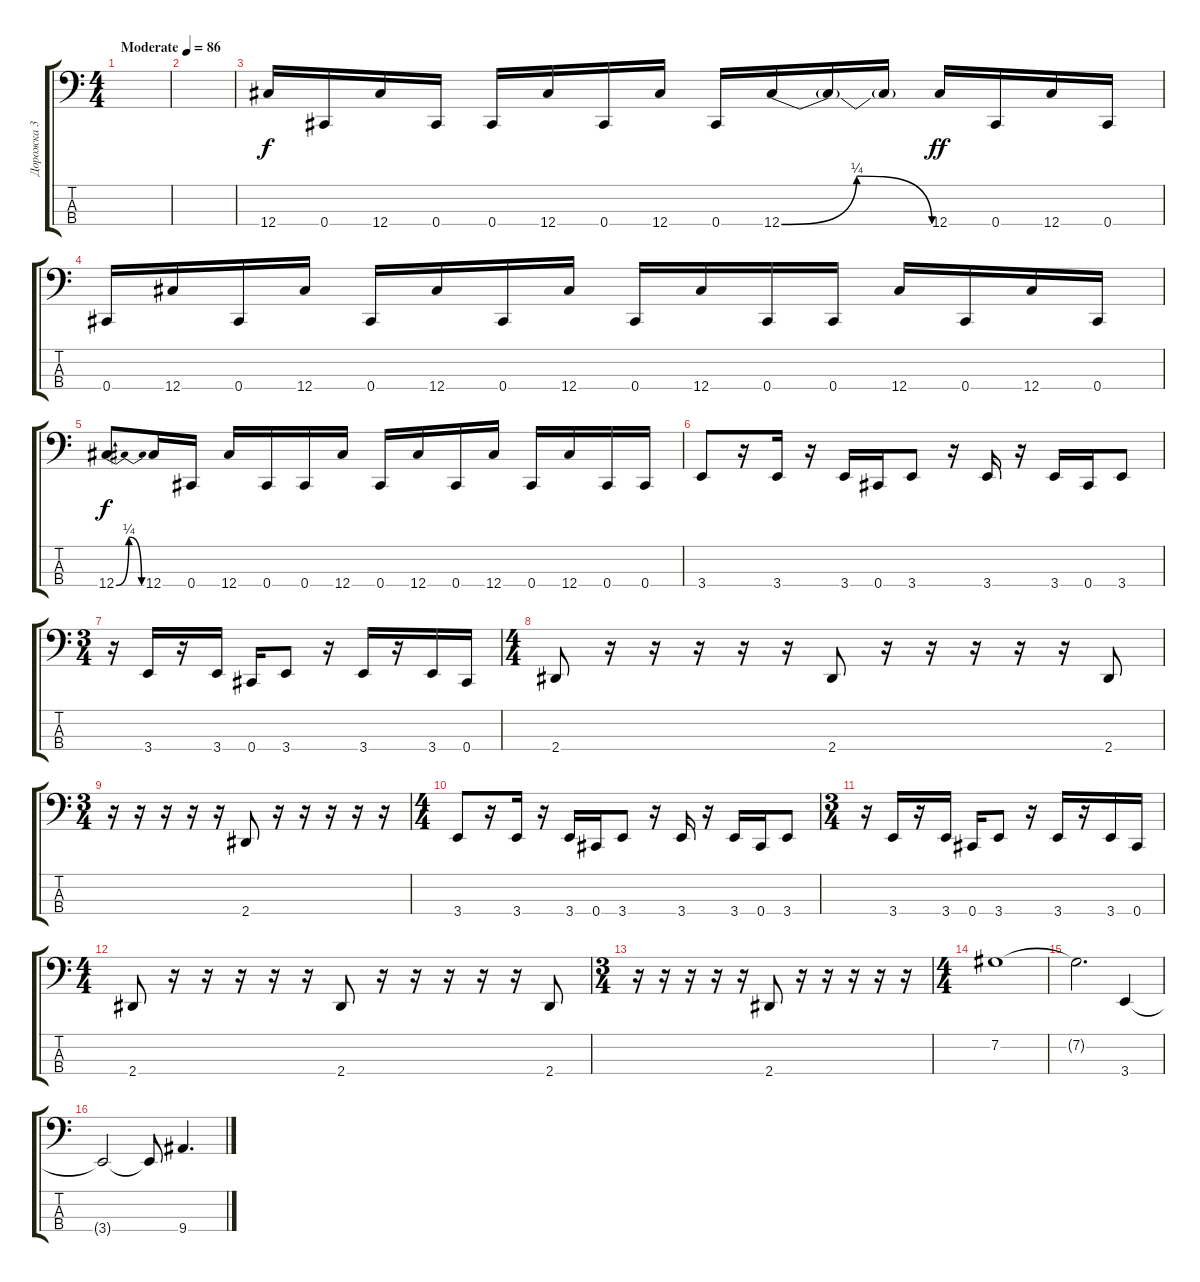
\track ("Дорожка 3" "Дорожка 3") {instrument electricbassfinger}
\staff {score tabs}
\tuning (Gb2 Db2 Ab1 Db1) {hide}
\ts (4 4)
\tempo (86 "Moderate")
\clef f4
\ks c
|
|
12.4.16 0.4.16 12.4.16 0.4.16 0.4.16 12.4.16 0.4.16 12.4.16 0.4.16 12.4{be (bendrelease 0 0 30 1 30 1 60 0)}.16 12.4{t}.16{dy f} 12.4{t}.16 12.4.16{dy ff} 0.4.16 12.4.16 0.4.16 |
0.4.16 12.4.16 0.4.16 12.4.16 0.4.16 12.4.16 0.4.16 12.4.16 0.4.16 12.4.16 0.4.16 0.4.16 12.4.16 0.4.16 12.4.16 0.4.16 |
12.4{be (bendrelease 0 0 30 1 30 1 60 0)}.8{dy f} 12.4.16 0.4.16 12.4.16 0.4.16 0.4.16 12.4.16 0.4.16 12.4.16 0.4.16 12.4.16 0.4.16 12.4.16 0.4.16 0.4.16 |
3.4.8 r.16 3.4.16 r.16 3.4.16 0.4.16 3.4.8 r.16 3.4.16 r.16 3.4.16 0.4.16 3.4.8 |
\ts (3 4)
r.16 3.4.16 r.16 3.4.16 0.4.16 3.4.8 r.16 3.4.16 r.16 3.4.16 0.4.16 |
\ts (4 4)
2.4.8 r.16 r.16 r.16 r.16 r.16 2.4.8 r.16 r.16 r.16 r.16 r.16 2.4.8 |
\ts (3 4)
r.16 r.16 r.16 r.16 r.16 2.4.8 r.16 r.16 r.16 r.16 r.16 |
\ts (4 4)
3.4.8 r.16 3.4.16 r.16 3.4.16 0.4.16 3.4.8 r.16 3.4.16 r.16 3.4.16 0.4.16 3.4.8 |
\ts (3 4)
r.16 3.4.16 r.16 3.4.16 0.4.16 3.4.8 r.16 3.4.16 r.16 3.4.16 0.4.16 |
\ts (4 4)
2.4.8 r.16 r.16 r.16 r.16 r.16 2.4.8 r.16 r.16 r.16 r.16 r.16 2.4.8 |
\ts (3 4)
r.16 r.16 r.16 r.16 r.16 2.4.8 r.16 r.16 r.16 r.16 r.16 |
\ts (4 4)
7.2.1 |
7.2{t}.2{d} 3.4.4 |
3.4{t}.2 3.4{t}.8 9.4.4{d}
